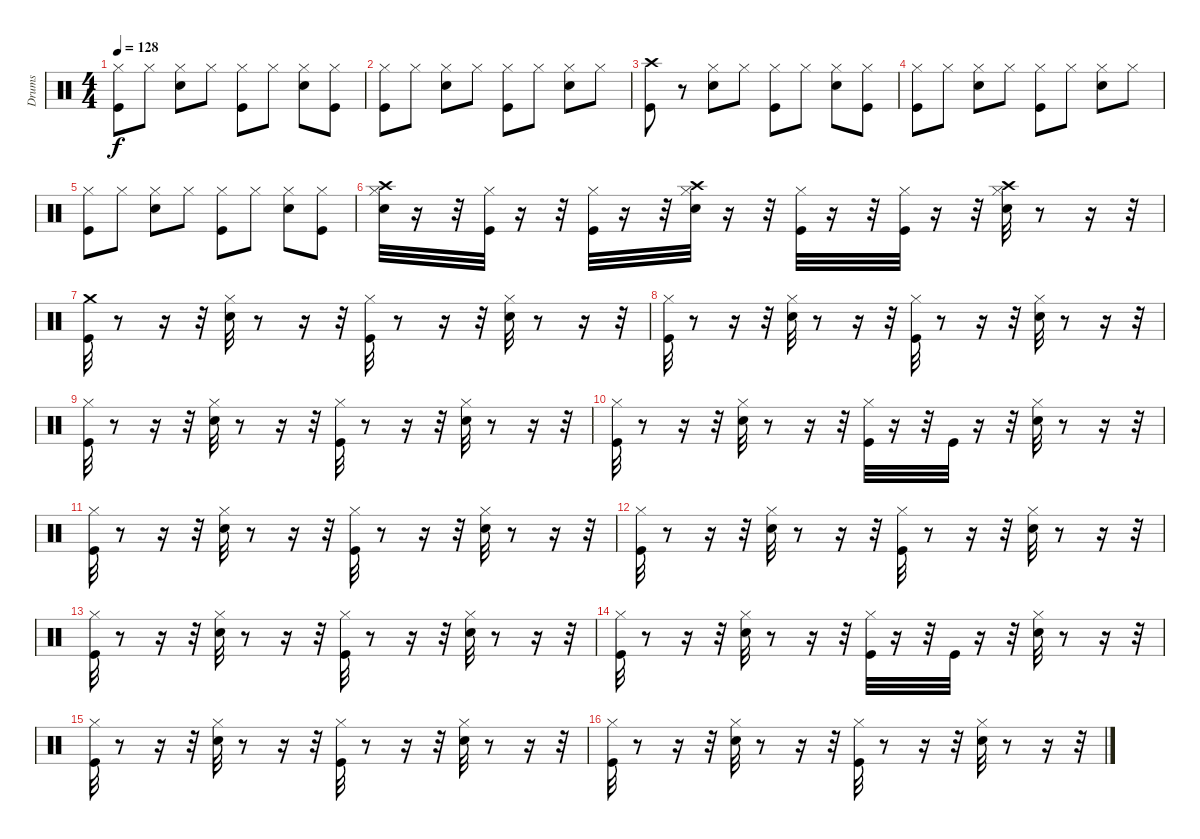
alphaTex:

\track ("Drums" "Drums") {instrument percussion}
\staff {score}
\articulation defaults
\ts (4 4)
\tempo 128
\clef neutral
\ks c
("Hi-Hat (closed)" "Kick (hit)").8{dy f} "Hi-Hat (closed)".8 ("Hi-Hat (closed)" "Snare (hit) 2").8 "Hi-Hat (closed)".8 ("Hi-Hat (closed)" "Kick (hit)").8 "Hi-Hat (closed)".8 ("Hi-Hat (closed)" "Snare (hit) 2").8 ("Hi-Hat (closed)" "Kick (hit)").8 |
("Hi-Hat (closed)" "Kick (hit)").8 "Hi-Hat (closed)".8 ("Hi-Hat (closed)" "Snare (hit) 2").8 "Hi-Hat (closed)".8 ("Hi-Hat (closed)" "Kick (hit)").8 "Hi-Hat (closed)".8 ("Hi-Hat (closed)" "Snare (hit) 2").8 "Hi-Hat (closed)".8 |
("Kick (hit)" "Crash high (hit)").8 r.8 ("Hi-Hat (closed)" "Snare (hit) 2").8 "Hi-Hat (closed)".8 ("Hi-Hat (closed)" "Kick (hit)").8 "Hi-Hat (closed)".8 ("Hi-Hat (closed)" "Snare (hit) 2").8 ("Kick (hit)" "Hi-Hat (closed)").8 |
("Hi-Hat (closed)" "Kick (hit)").8 "Hi-Hat (closed)".8 ("Hi-Hat (closed)" "Snare (hit) 2").8 "Hi-Hat (closed)".8 ("Hi-Hat (closed)" "Kick (hit)").8 "Hi-Hat (closed)".8 ("Hi-Hat (closed)" "Snare (hit) 2").8 "Hi-Hat (closed)".8 |
("Hi-Hat (closed)" "Kick (hit)").8 "Hi-Hat (closed)".8 ("Hi-Hat (closed)" "Snare (hit) 2").8 "Hi-Hat (closed)".8 ("Hi-Hat (closed)" "Kick (hit)").8 "Hi-Hat (closed)".8 ("Hi-Hat (closed)" "Snare (hit) 2").8 ("Hi-Hat (closed)" "Kick (hit)").8 |
("Hi-Hat (closed)" "Crash high (hit)" "Snare (hit) 2").32 r.16 r.32 ("Hi-Hat (closed)" "Kick (hit)").32 r.16 r.32 ("Hi-Hat (closed)" "Kick (hit)").32 r.16 r.32 ("Hi-Hat (closed)" "Crash high (hit)" "Snare (hit) 2").32 r.16 r.32 ("Hi-Hat (closed)" "Kick (hit)").32 r.16 r.32 ("Hi-Hat (closed)" "Kick (hit)").32 r.16 r.32 ("Hi-Hat (closed)" "Crash high (hit)" "Snare (hit) 2").32 r.8 r.16 r.32 |
("Kick (hit)" "Crash medium (hit)").32 r.8 r.16 r.32 ("Hi-Hat (closed)" "Snare (hit) 2").32 r.8 r.16 r.32 ("Hi-Hat (closed)" "Kick (hit)").32 r.8 r.16 r.32 ("Hi-Hat (closed)" "Snare (hit) 2").32 r.8 r.16 r.32 |
("Kick (hit)" "Hi-Hat (closed)").32 r.8 r.16 r.32 ("Snare (hit) 2" "Hi-Hat (closed)").32 r.8 r.16 r.32 ("Kick (hit)" "Hi-Hat (closed)").32 r.8 r.16 r.32 ("Snare (hit) 2" "Hi-Hat (closed)").32 r.8 r.16 r.32 |
("Kick (hit)" "Hi-Hat (closed)").32 r.8 r.16 r.32 ("Snare (hit) 2" "Hi-Hat (closed)").32 r.8 r.16 r.32 ("Kick (hit)" "Hi-Hat (closed)").32 r.8 r.16 r.32 ("Snare (hit) 2" "Hi-Hat (closed)").32 r.8 r.16 r.32 |
("Hi-Hat (closed)" "Kick (hit)").32 r.8 r.16 r.32 ("Hi-Hat (closed)" "Snare (hit) 2").32 r.8 r.16 r.32 ("Hi-Hat (closed)" "Kick (hit)").32 r.16 r.32 "Kick (hit)".32 r.16 r.32 ("Hi-Hat (closed)" "Snare (hit) 2").32 r.8 r.16 r.32 |
("Kick (hit)" "Hi-Hat (closed)").32 r.8 r.16 r.32 ("Snare (hit) 2" "Hi-Hat (closed)").32 r.8 r.16 r.32 ("Kick (hit)" "Hi-Hat (closed)").32 r.8 r.16 r.32 ("Snare (hit) 2" "Hi-Hat (closed)").32 r.8 r.16 r.32 |
("Kick (hit)" "Hi-Hat (closed)").32 r.8 r.16 r.32 ("Snare (hit) 2" "Hi-Hat (closed)").32 r.8 r.16 r.32 ("Kick (hit)" "Hi-Hat (closed)").32 r.8 r.16 r.32 ("Snare (hit) 2" "Hi-Hat (closed)").32 r.8 r.16 r.32 |
("Kick (hit)" "Hi-Hat (closed)").32 r.8 r.16 r.32 ("Snare (hit) 2" "Hi-Hat (closed)").32 r.8 r.16 r.32 ("Kick (hit)" "Hi-Hat (closed)").32 r.8 r.16 r.32 ("Snare (hit) 2" "Hi-Hat (closed)").32 r.8 r.16 r.32 |
("Kick (hit)" "Hi-Hat (closed)").32 r.8 r.16 r.32 ("Snare (hit) 2" "Hi-Hat (closed)").32 r.8 r.16 r.32 ("Kick (hit)" "Hi-Hat (closed)").32 r.16 r.32 "Kick (hit)".32 r.16 r.32 ("Snare (hit) 2" "Hi-Hat (closed)").32 r.8 r.16 r.32 |
("Kick (hit)" "Hi-Hat (closed)").32 r.8 r.16 r.32 ("Snare (hit) 2" "Hi-Hat (closed)").32 r.8 r.16 r.32 ("Kick (hit)" "Hi-Hat (closed)").32 r.8 r.16 r.32 ("Snare (hit) 2" "Hi-Hat (closed)").32 r.8 r.16 r.32 |
("Kick (hit)" "Hi-Hat (closed)").32 r.8 r.16 r.32 ("Snare (hit) 2" "Hi-Hat (closed)").32 r.8 r.16 r.32 ("Kick (hit)" "Hi-Hat (closed)").32 r.8 r.16 r.32 ("Snare (hit) 2" "Hi-Hat (closed)").32 r.8 r.16 r.32
